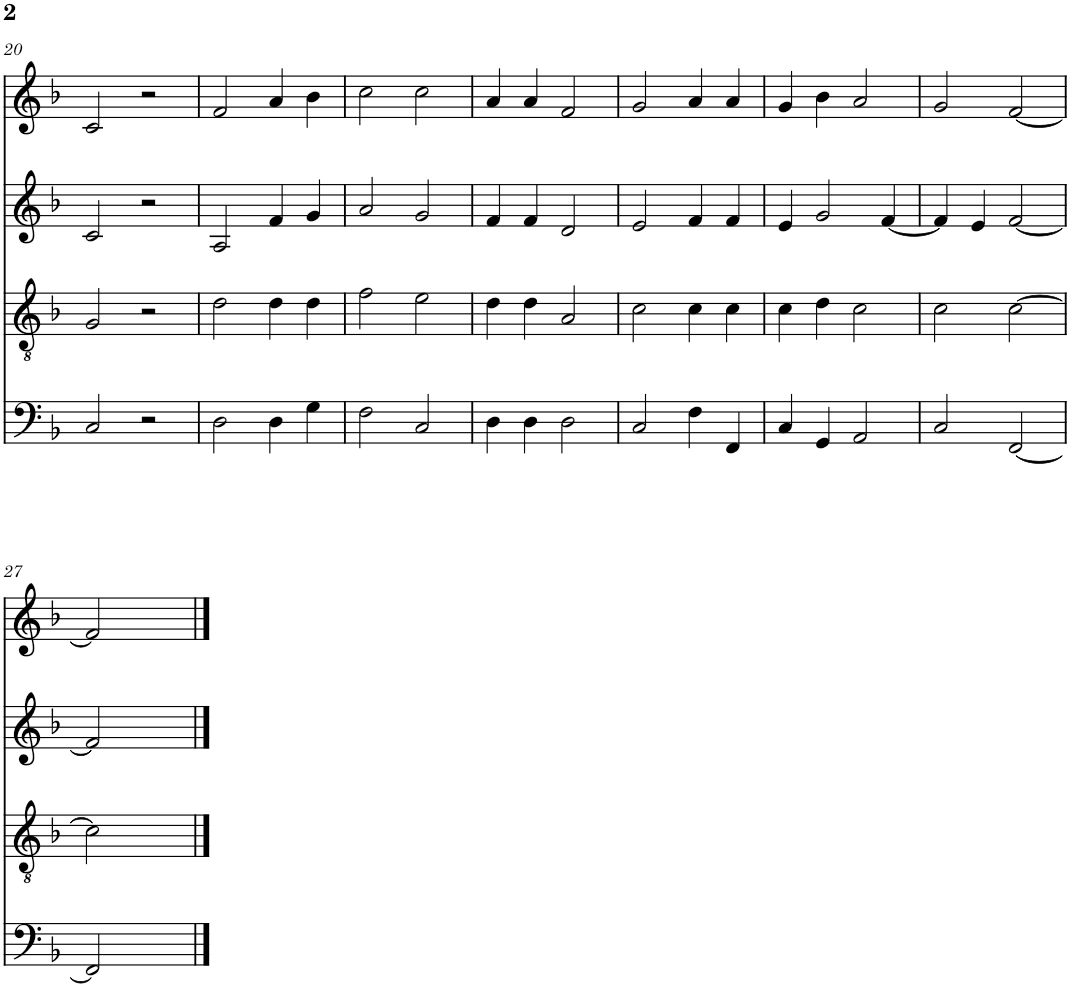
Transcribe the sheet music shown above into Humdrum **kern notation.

**kern	**kern	**kern	**kern
*part4	*part3	*part2	*part1
*staff4	*staff3	*staff2	*staff1
*I"Piano	*I"Piano	*I"Piano	*I"Piano
*I'Pno	*I'Pno	*I'Pno	*I'Pno
!!LO:PB:g=z
*clefF4	*clefGv2	*clefG2	*clefG2
*k[b-]	*k[b-]	*k[b-]	*k[b-]
*M4/4	*M4/4	*M4/4	*M4/4
=20	=20	=20	=20
2C/	2G/	2c/	2c/
2r	2r	2r	2r
=21	=21	=21	=21
2D\	2d\	2A/	2f/
4D\	4d\	4f/	4a/
4G\	4d\	4g/	4b-\
=22	=22	=22	=22
2F\	2f\	2a/	2cc\
2C/	2e\	2g/	2cc\
=23	=23	=23	=23
4D\	4d\	4f/	4a/
4D\	4d\	4f/	4a/
2D\	2A/	2d/	2f/
=24	=24	=24	=24
2C/	2c\	2e/	2g/
4F\	4c\	4f/	4a/
4FF/	4c\	4f/	4a/
=25	=25	=25	=25
4C/	4c\	4e/	4g/
4GG/	4d\	2g/	4b-\
2AA/	2c\	.	2a/
.	.	[4f/	.
=26	=26	=26	=26
2C/	2c\	4f/]	2g/
.	.	4e/	.
[2FF/	[2c\	[2f/	[2f/
!!LO:LB:g=z
=27	=27	=27	=27
2FF/]	2c\]	2f/]	2f/]
2ryy	2ryy	2ryy	2ryy
==	==	==	==
*-	*-	*-	*-
